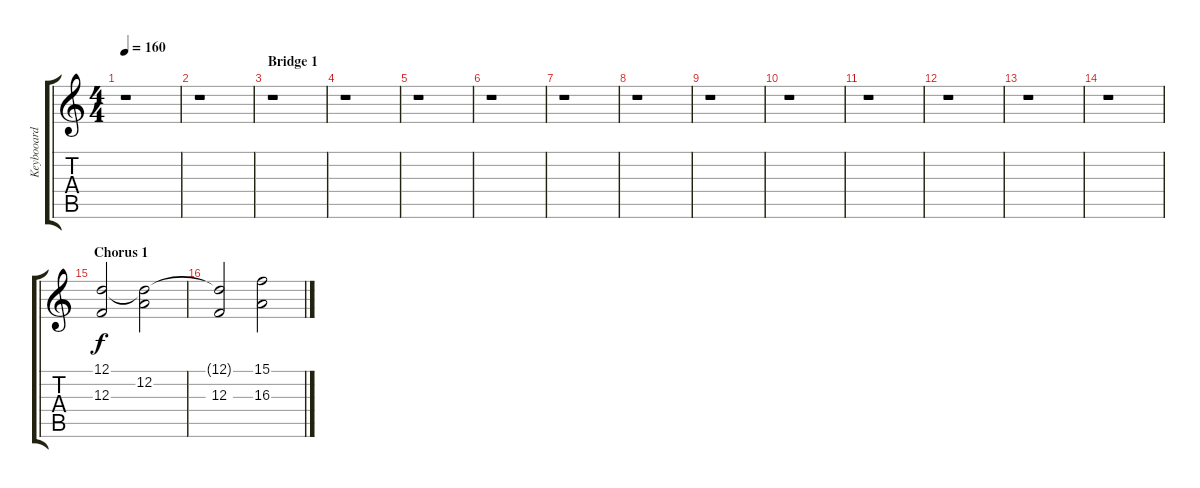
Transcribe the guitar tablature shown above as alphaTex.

\track ("Keybooard" "Keybooard") {instrument synthstrings1}
\staff {score tabs}
\tuning (D4 A3 F3 C3 G2 D2) {hide}
\ts (4 4)
\tempo 160
\clef g2
\ks c
r.1{dy f} |
r.1 |
\section ("" "Bridge 1")
r.1 |
r.1 |
r.1 |
r.1 |
r.1 |
r.1 |
r.1 |
r.1 |
r.1 |
r.1 |
r.1 |
r.1 |
\section ("" "Chorus 1")
(12.1 12.3).2 (12.1{t} 12.2).2 |
(12.1{t} 12.3).2 (15.1 16.3).2
